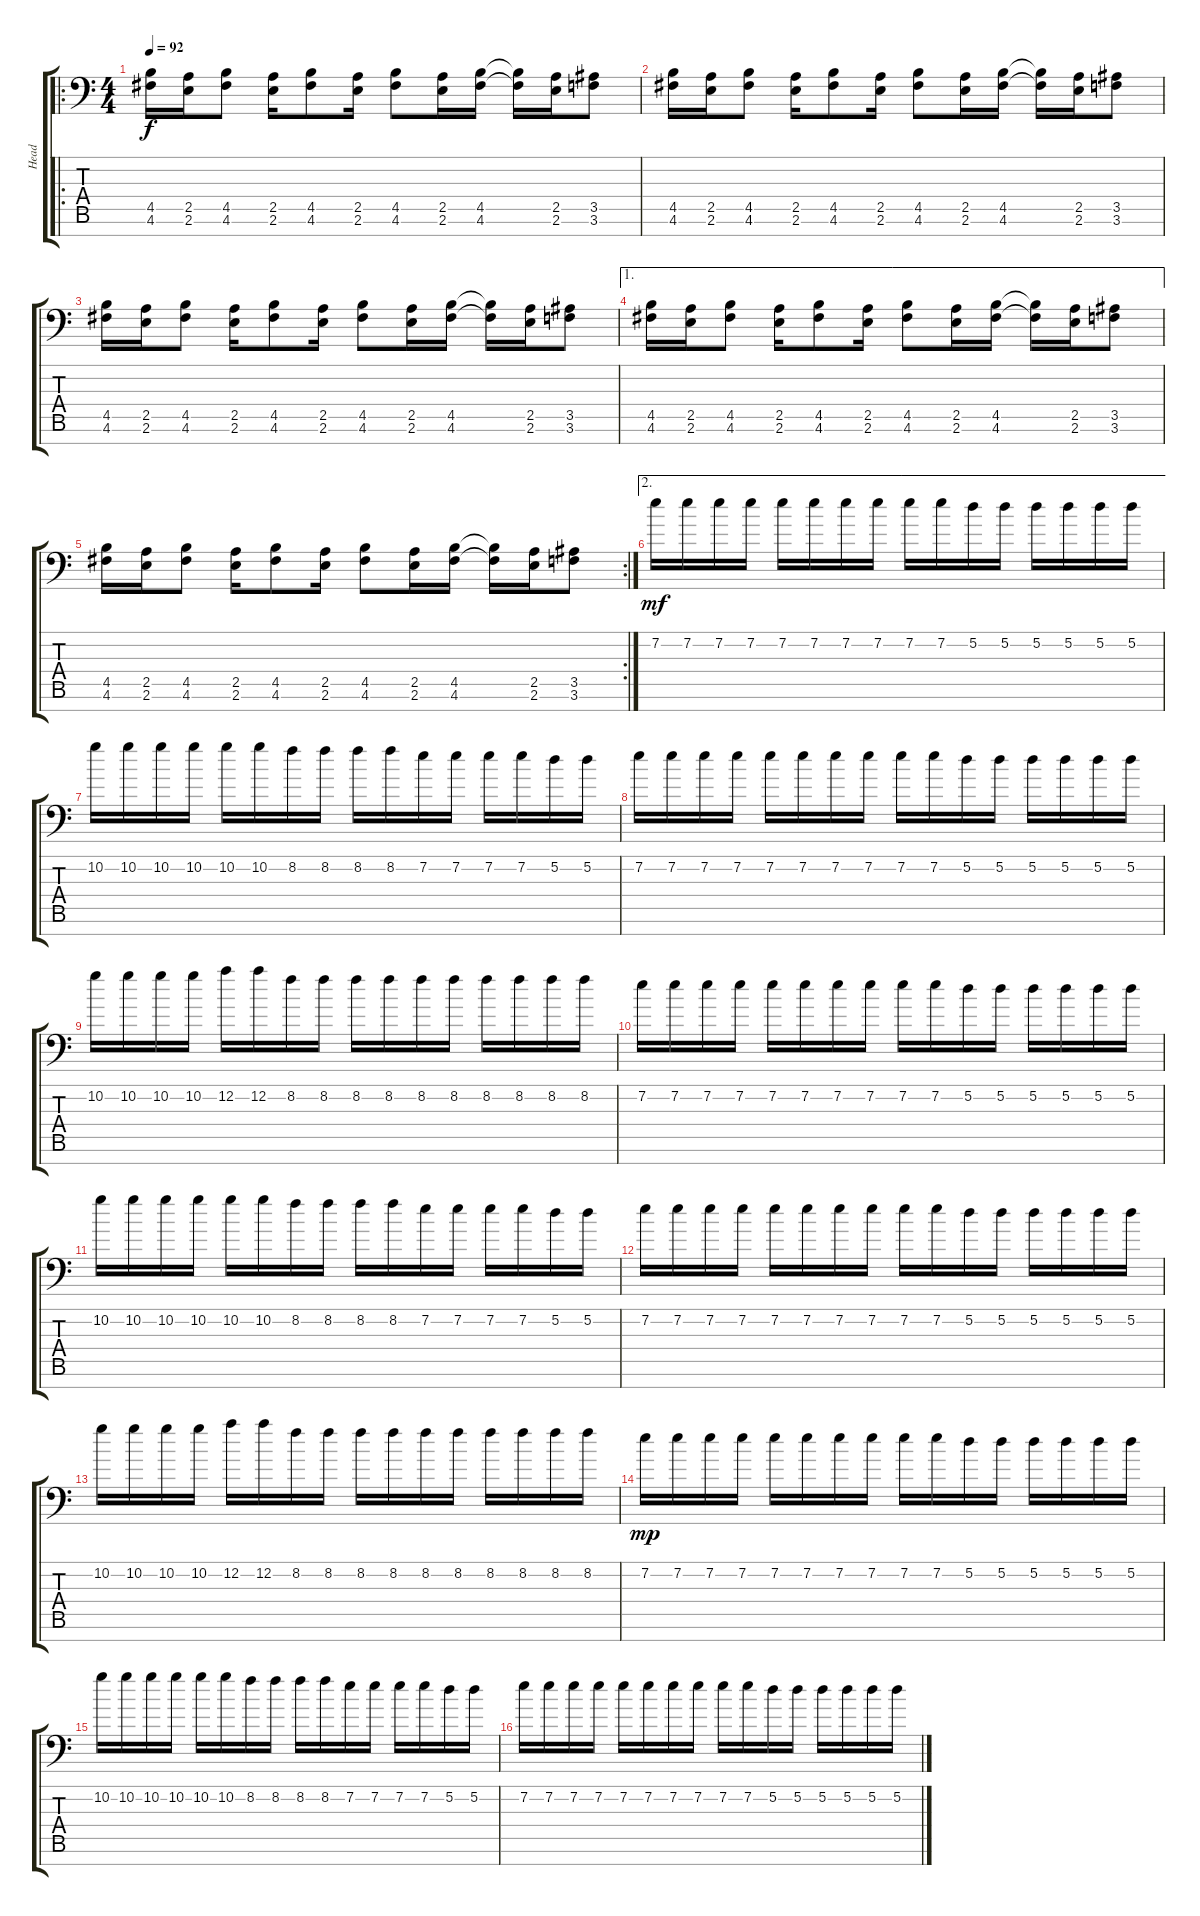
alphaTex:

\track ("Head" "Head") {instrument distortionguitar}
\staff {score tabs}
\tuning (D4 A3 F3 C3 G2 D2 A1) {hide}
\ro
\ts (4 4)
\tempo 92
\clef f4
\ks c
(4.5 4.6).16{dy f instrument overdrivenguitar} (2.5 2.6).16 (4.5 4.6).8 (2.5 2.6).16 (4.5 4.6).8 (2.5 2.6).16 (4.5 4.6).8 (2.5 2.6).16 (4.5 4.6).16 (4.5{t} 4.6{t}).16 (2.5 2.6).16 (3.5 3.6).8 |
(4.5 4.6).16 (2.5 2.6).16 (4.5 4.6).8 (2.5 2.6).16 (4.5 4.6).8 (2.5 2.6).16 (4.5 4.6).8 (2.5 2.6).16 (4.5 4.6).16 (4.5{t} 4.6{t}).16 (2.5 2.6).16 (3.5 3.6).8 |
(4.5 4.6).16 (2.5 2.6).16 (4.5 4.6).8 (2.5 2.6).16 (4.5 4.6).8 (2.5 2.6).16 (4.5 4.6).8 (2.5 2.6).16 (4.5 4.6).16 (4.5{t} 4.6{t}).16 (2.5 2.6).16 (3.5 3.6).8 |
\ae 1
(4.5 4.6).16 (2.5 2.6).16 (4.5 4.6).8 (2.5 2.6).16 (4.5 4.6).8 (2.5 2.6).16 (4.5 4.6).8 (2.5 2.6).16 (4.5 4.6).16 (4.5{t} 4.6{t}).16 (2.5 2.6).16 (3.5 3.6).8 |
\rc 2
(4.5 4.6).16 (2.5 2.6).16 (4.5 4.6).8 (2.5 2.6).16 (4.5 4.6).8 (2.5 2.6).16 (4.5 4.6).8 (2.5 2.6).16 (4.5 4.6).16 (4.5{t} 4.6{t}).16 (2.5 2.6).16 (3.5 3.6).8 |
\ae 2
7.2.16{dy mf instrument distortionguitar} 7.2.16 7.2.16 7.2.16 7.2.16 7.2.16 7.2.16 7.2.16 7.2.16 7.2.16 5.2.16 5.2.16 5.2.16 5.2.16 5.2.16 5.2.16 |
10.2.16 10.2.16 10.2.16 10.2.16 10.2.16 10.2.16 8.2.16 8.2.16 8.2.16 8.2.16 7.2.16 7.2.16 7.2.16 7.2.16 5.2.16 5.2.16 |
7.2.16 7.2.16 7.2.16 7.2.16 7.2.16 7.2.16 7.2.16 7.2.16 7.2.16 7.2.16 5.2.16 5.2.16 5.2.16 5.2.16 5.2.16 5.2.16 |
10.2.16 10.2.16 10.2.16 10.2.16 12.2.16 12.2.16 8.2.16 8.2.16 8.2.16 8.2.16 8.2.16 8.2.16 8.2.16 8.2.16 8.2.16 8.2.16 |
7.2.16 7.2.16 7.2.16 7.2.16 7.2.16 7.2.16 7.2.16 7.2.16 7.2.16 7.2.16 5.2.16 5.2.16 5.2.16 5.2.16 5.2.16 5.2.16 |
10.2.16 10.2.16 10.2.16 10.2.16 10.2.16 10.2.16 8.2.16 8.2.16 8.2.16 8.2.16 7.2.16 7.2.16 7.2.16 7.2.16 5.2.16 5.2.16 |
7.2.16 7.2.16 7.2.16 7.2.16 7.2.16 7.2.16 7.2.16 7.2.16 7.2.16 7.2.16 5.2.16 5.2.16 5.2.16 5.2.16 5.2.16 5.2.16 |
10.2.16 10.2.16 10.2.16 10.2.16 12.2.16 12.2.16 8.2.16 8.2.16 8.2.16 8.2.16 8.2.16 8.2.16 8.2.16 8.2.16 8.2.16 8.2.16 |
7.2.16{dy mp} 7.2.16 7.2.16 7.2.16 7.2.16 7.2.16 7.2.16 7.2.16 7.2.16 7.2.16 5.2.16 5.2.16 5.2.16 5.2.16 5.2.16 5.2.16 |
10.2.16 10.2.16 10.2.16 10.2.16 10.2.16 10.2.16 8.2.16 8.2.16 8.2.16 8.2.16 7.2.16 7.2.16 7.2.16 7.2.16 5.2.16 5.2.16 |
7.2.16 7.2.16 7.2.16 7.2.16 7.2.16 7.2.16 7.2.16 7.2.16 7.2.16 7.2.16 5.2.16 5.2.16 5.2.16 5.2.16 5.2.16 5.2.16
